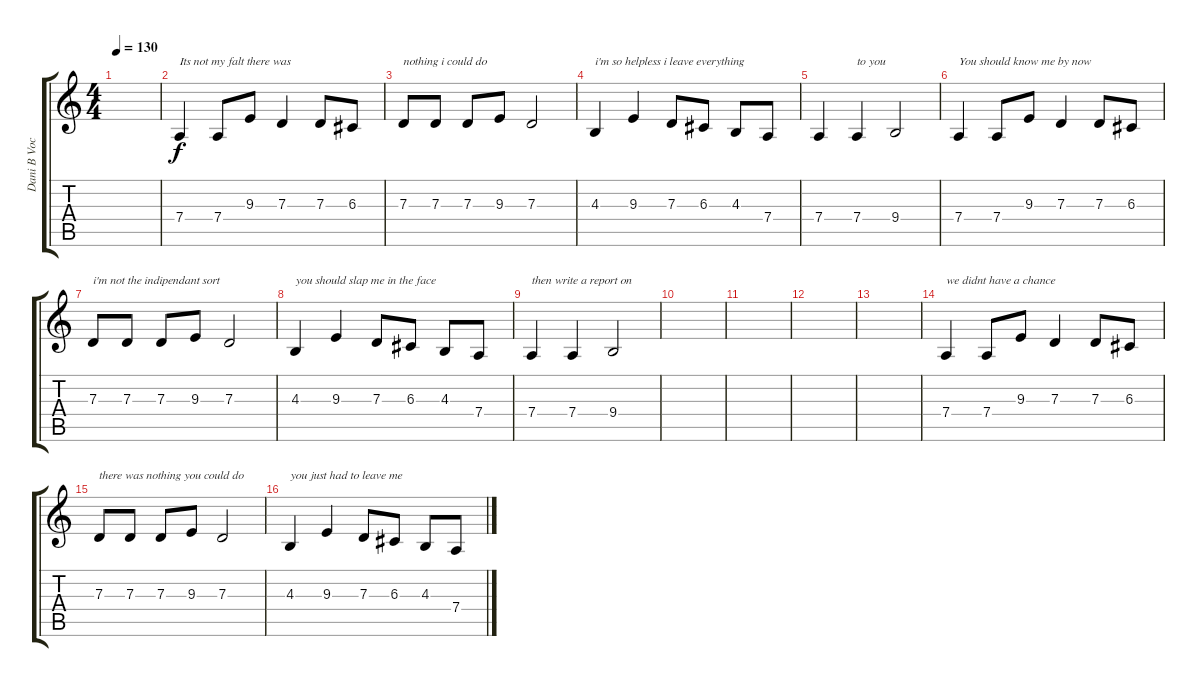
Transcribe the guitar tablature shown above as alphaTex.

\track ("Dani B Vocals" "Dani B Voc") {instrument tenorsax}
\staff {score tabs}
\tuning (E4 B3 G3 D3 A2 E2) {hide}
\ts (4 4)
\tempo 130
\clef g2
\ks c
|
7.4.4{txt "Its not my falt there was"} 7.4.8 9.3.8 7.3.4 7.3.8 6.3.8 |
7.3.8{txt "nothing i could do"} 7.3.8 7.3.8 9.3.8 7.3.2 |
4.3.4{txt "i'm so helpless i leave everything"} 9.3.4 7.3.8 6.3.8 4.3.8 7.4.8 |
7.4.4 7.4.4{txt "to you"} 9.4.2 |
7.4.4{txt "You should know me by now"} 7.4.8 9.3.8 7.3.4 7.3.8 6.3.8 |
7.3.8{txt "i'm not the indipendant sort"} 7.3.8 7.3.8 9.3.8 7.3.2 |
4.3.4{txt "you should slap me in the face"} 9.3.4 7.3.8 6.3.8 4.3.8 7.4.8 |
7.4.4{txt "then write a report on"} 7.4.4 9.4.2 |
|
|
|
|
7.4.4{txt "we didnt have a chance "} 7.4.8 9.3.8 7.3.4 7.3.8 6.3.8 |
7.3.8{txt "there was nothing you could do"} 7.3.8 7.3.8 9.3.8 7.3.2 |
4.3.4{txt "you just had to leave me"} 9.3.4 7.3.8 6.3.8 4.3.8 7.4.8
